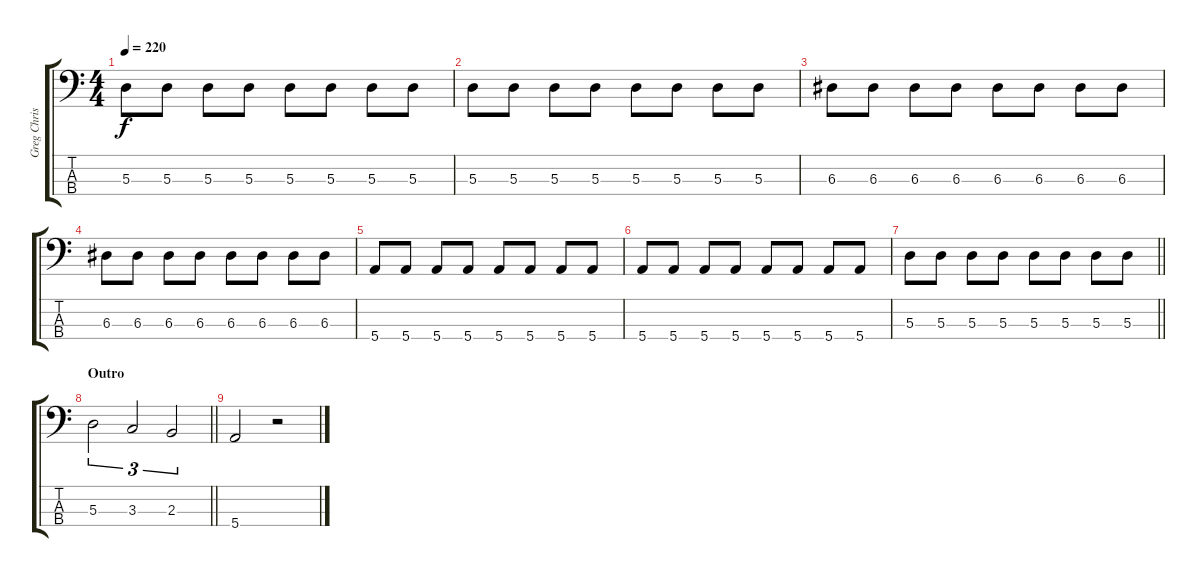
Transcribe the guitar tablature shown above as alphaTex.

\track ("Greg Christian (Bass Guitar)" "Greg Chris") {instrument electricbassfinger}
\staff {score tabs}
\tuning (G2 D2 A1 E1) {hide}
\ts (4 4)
\tempo 220
\clef f4
\ks c
5.3.8{dy f} 5.3.8 5.3.8 5.3.8 5.3.8 5.3.8 5.3.8 5.3.8 |
5.3.8 5.3.8 5.3.8 5.3.8 5.3.8 5.3.8 5.3.8 5.3.8 |
6.3.8 6.3.8 6.3.8 6.3.8 6.3.8 6.3.8 6.3.8 6.3.8 |
6.3.8 6.3.8 6.3.8 6.3.8 6.3.8 6.3.8 6.3.8 6.3.8 |
5.4.8 5.4.8 5.4.8 5.4.8 5.4.8 5.4.8 5.4.8 5.4.8 |
5.4.8 5.4.8 5.4.8 5.4.8 5.4.8 5.4.8 5.4.8 5.4.8 |
\barLineRight lightlight
5.3.8 5.3.8 5.3.8 5.3.8 5.3.8 5.3.8 5.3.8 5.3.8 |
\section ("" "Outro")
\barLineRight lightlight
5.3.2{tu (3 2)} 3.3.2{tu (3 2)} 2.3.2{tu (3 2)} |
5.4.2 r.2
